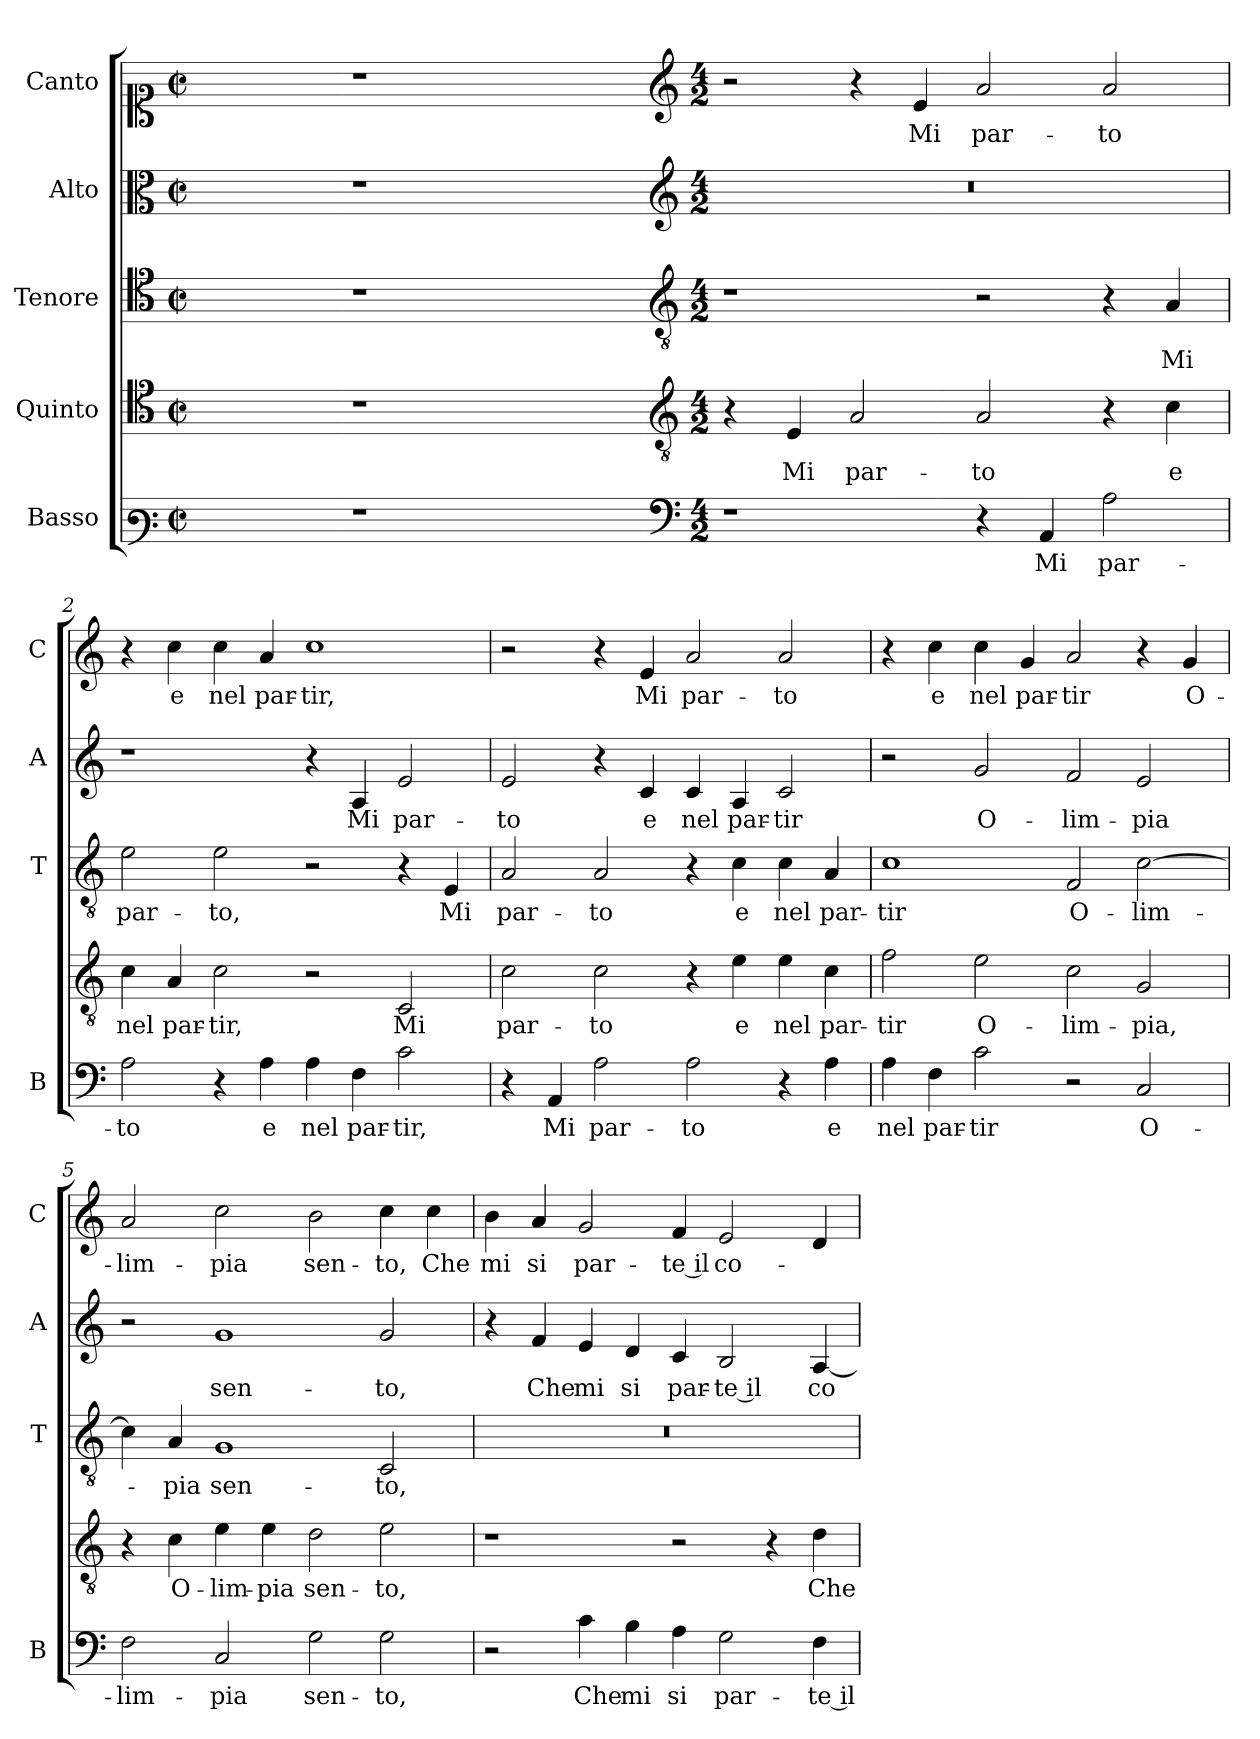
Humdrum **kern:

**kern	**text	**kern	**text	**kern	**text	**kern	**text	**kern	**text
*part5	*part5	*part4	*part4	*part3	*part3	*part2	*part2	*part1	*part1
*staff5	*staff5	*staff4	*staff4	*staff3	*staff3	*staff2	*staff2	*staff1	*staff1
*I"Basso	*	*I"Quinto	*	*I"Tenore	*	*I"Alto	*	*I"Canto	*
*I'B	*	*	*	*I'T	*	*I'A	*	*I'C	*
*clefF3	*	*clefC4	*	*clefC4	*	*clefC3	*	*clefC1	*
*k[]	*	*k[]	*	*k[]	*	*k[]	*	*k[]	*
*C:	*	*C:	*	*C:	*	*C:	*	*C:	*
*M2/2	*	*M2/2	*	*M2/2	*	*M2/2	*	*M2/2	*
*met(c|)	*	*met(c|)	*	*met(c|)	*	*met(c|)	*	*met(c|)	*
=	=	=	=	=	=	=	=	=	=
1ryy	.	1ryy	.	1ryy	.	1ryy	.	1ryy	.
=1X-	=1X-	=1X-	=1X-	=1X-	=1X-	=1X-	=1X-	=1X-	=1X-
1r	.	1r	.	1r	.	1r	.	1r	.
1ryy	.	1ryy	.	1ryy	.	1ryy	.	1ryy	.
=1-	=1-	=1-	=1-	=1-	=1-	=1-	=1-	=1-	=1-
*clefF4	*	*clefGv2	*	*clefGv2	*	*clefG2	*	*clefG2	*
*M4/2	*	*M4/2	*	*M4/2	*	*M4/2	*	*M4/2	*
1r	.	4r	.	1r	.	0r	.	2r	.
!	!	!	!LO:LY:b	!	!	!	!	!	!
.	.	4E/	Mi	.	.	.	.	.	.
!	!	!	!LO:LY:b	!	!	!	!	!	!
.	.	2A/	par-	.	.	.	.	4r	.
!	!	!	!	!	!	!	!	!	!LO:LY:b
.	.	.	.	.	.	.	.	4e/	Mi
!	!	!	!LO:LY:b	!	!	!	!	!	!LO:LY:b
4r	.	2A/	-to	2r	.	.	.	2a/	par-
!	!LO:LY:b	!	!	!	!	!	!	!	!
4AA/	Mi	.	.	.	.	.	.	.	.
!	!LO:LY:b	!	!	!	!	!	!	!	!LO:LY:b
2A\	par-	4r	.	4r	.	.	.	2a/	-to
!	!	!	!LO:LY:b	!	!LO:LY:b	!	!	!	!
.	.	4c\	e	4A/	Mi	.	.	.	.
=2	=2	=2	=2	=2	=2	=2	=2	=2	=2
!	!LO:LY:b	!	!LO:LY:b	!	!LO:LY:b	!	!	!	!
2A\	-to	4c\	nel	2e\	par-	1r	.	4r	.
!	!	!	!LO:LY:b	!	!	!	!	!	!LO:LY:b
.	.	4A/	par-	.	.	.	.	4cc\	e
!	!	!	!LO:LY:b	!	!LO:LY:b	!	!	!	!LO:LY:b
4r	.	2c\	-tir,	2e\	-to,	.	.	4cc\	nel
!	!LO:LY:b	!	!	!	!	!	!	!	!LO:LY:b
4A\	e	.	.	.	.	.	.	4a/	par-
!	!LO:LY:b	!	!	!	!	!	!	!	!LO:LY:b
4A\	nel	2r	.	2r	.	4r	.	1cc	-tir,
!	!LO:LY:b	!	!	!	!	!	!LO:LY:b	!	!
4F\	par-	.	.	.	.	4A/	Mi	.	.
!	!LO:LY:b	!	!LO:LY:b	!	!	!	!LO:LY:b	!	!
2c\	-tir,	2C/	Mi	4r	.	2e/	par-	.	.
!	!	!	!	!	!LO:LY:b	!	!	!	!
.	.	.	.	4E/	Mi	.	.	.	.
=3	=3	=3	=3	=3	=3	=3	=3	=3	=3
!	!	!	!LO:LY:b	!	!LO:LY:b	!	!LO:LY:b	!	!
4r	.	2c\	par-	2A/	par-	2e/	-to	2r	.
!	!LO:LY:b	!	!	!	!	!	!	!	!
4AA/	Mi	.	.	.	.	.	.	.	.
!	!LO:LY:b	!	!LO:LY:b	!	!LO:LY:b	!	!	!	!
2A\	par-	2c\	-to	2A/	-to	4r	.	4r	.
!	!	!	!	!	!	!	!LO:LY:b	!	!LO:LY:b
.	.	.	.	.	.	4c/	e	4e/	Mi
!	!LO:LY:b	!	!	!	!	!	!LO:LY:b	!	!LO:LY:b
2A\	-to	4r	.	4r	.	4c/	nel	2a/	par-
!	!	!	!LO:LY:b	!	!LO:LY:b	!	!LO:LY:b	!	!
.	.	4e\	e	4c\	e	4A/	par-	.	.
!	!	!	!LO:LY:b	!	!LO:LY:b	!	!LO:LY:b	!	!LO:LY:b
4r	.	4e\	nel	4c\	nel	2c/	-tir	2a/	-to
!	!LO:LY:b	!	!LO:LY:b	!	!LO:LY:b	!	!	!	!
4A\	e	4c\	par-	4A/	par-	.	.	.	.
!!LO:LB:g=z
=4	=4	=4	=4	=4	=4	=4	=4	=4	=4
!	!LO:LY:b	!	!LO:LY:b	!	!LO:LY:b	!	!	!	!
4A\	nel	2f\	-tir	1c	-tir	2r	.	4r	.
!	!LO:LY:b	!	!	!	!	!	!	!	!LO:LY:b
4F\	par-	.	.	.	.	.	.	4cc\	e
!	!LO:LY:b	!	!LO:LY:b	!	!	!	!LO:LY:b	!	!LO:LY:b
2c\	-tir	2e\	O-	.	.	2g/	O-	4cc\	nel
!	!	!	!	!	!	!	!	!	!LO:LY:b
.	.	.	.	.	.	.	.	4g/	par-
!	!	!	!LO:LY:b	!	!LO:LY:b	!	!LO:LY:b	!	!LO:LY:b
2r	.	2c\	-lim-	2F/	O-	2f/	-lim-	2a/	-tir
!	!LO:LY:b	!	!LO:LY:b	!	!LO:LY:b	!	!LO:LY:b	!	!
2C/	O-	2G/	-pia,	[2c\	-lim-	2e/	-pia	4r	.
!	!	!	!	!	!	!	!	!	!LO:LY:b
.	.	.	.	.	.	.	.	4g/	O-
=5	=5	=5	=5	=5	=5	=5	=5	=5	=5
!	!LO:LY:b	!	!	!	!	!	!	!	!LO:LY:b
2F\	-lim-	4r	.	4c\]	.	2r	.	2a/	-lim-
!	!	!	!LO:LY:b	!	!LO:LY:b	!	!	!	!
.	.	4c\	O-	4A/	-pia	.	.	.	.
!	!LO:LY:b	!	!LO:LY:b	!	!LO:LY:b	!	!LO:LY:b	!	!LO:LY:b
2C/	-pia	4e\	-lim-	1G	sen-	1g	sen-	2cc\	-pia
!	!	!	!LO:LY:b	!	!	!	!	!	!
.	.	4e\	-pia	.	.	.	.	.	.
!	!LO:LY:b	!	!LO:LY:b	!	!	!	!	!	!LO:LY:b
2G\	sen-	2d\	sen-	.	.	.	.	2b\	sen-
!	!LO:LY:b	!	!LO:LY:b	!	!LO:LY:b	!	!LO:LY:b	!	!LO:LY:b
2G\	-to,	2e\	-to,	2C/	-to,	2g/	-to,	4cc\	-to,
!	!	!	!	!	!	!	!	!	!LO:LY:b
.	.	.	.	.	.	.	.	4cc\	Che
=6	=6	=6	=6	=6	=6	=6	=6	=6	=6
!	!	!	!	!	!	!	!	!	!LO:LY:b
2r	.	1r	.	0r	.	4r	.	4b\	mi
!	!	!	!	!	!	!	!LO:LY:b	!	!LO:LY:b
.	.	.	.	.	.	4f/	Che	4a/	si
!	!LO:LY:b	!	!	!	!	!	!LO:LY:b	!	!LO:LY:b
4c\	Che	.	.	.	.	4e/	mi	2g/	par-
!	!LO:LY:b	!	!	!	!	!	!LO:LY:b	!	!
4B\	mi	.	.	.	.	4d/	si	.	.
!	!LO:LY:b	!	!	!	!	!	!LO:LY:b	!	!LO:LY:b
4A\	si	2r	.	.	.	4c/	par-	4f/	-te il
!	!LO:LY:b	!	!	!	!	!	!LO:LY:b	!	!LO:LY:b
2G\	par-	.	.	.	.	2B/	-te il	2e/	co-
.	.	4r	.	.	.	.	.	.	.
!	!LO:LY:b	!	!LO:LY:b	!	!	!	!LO:LY:b	!	!
4F\	-te il	4d\	Che	.	.	[4A/	co-	4d/	.
=	=	=	=	=	=	=	=	=	=
*-	*-	*-	*-	*-	*-	*-	*-	*-	*-
